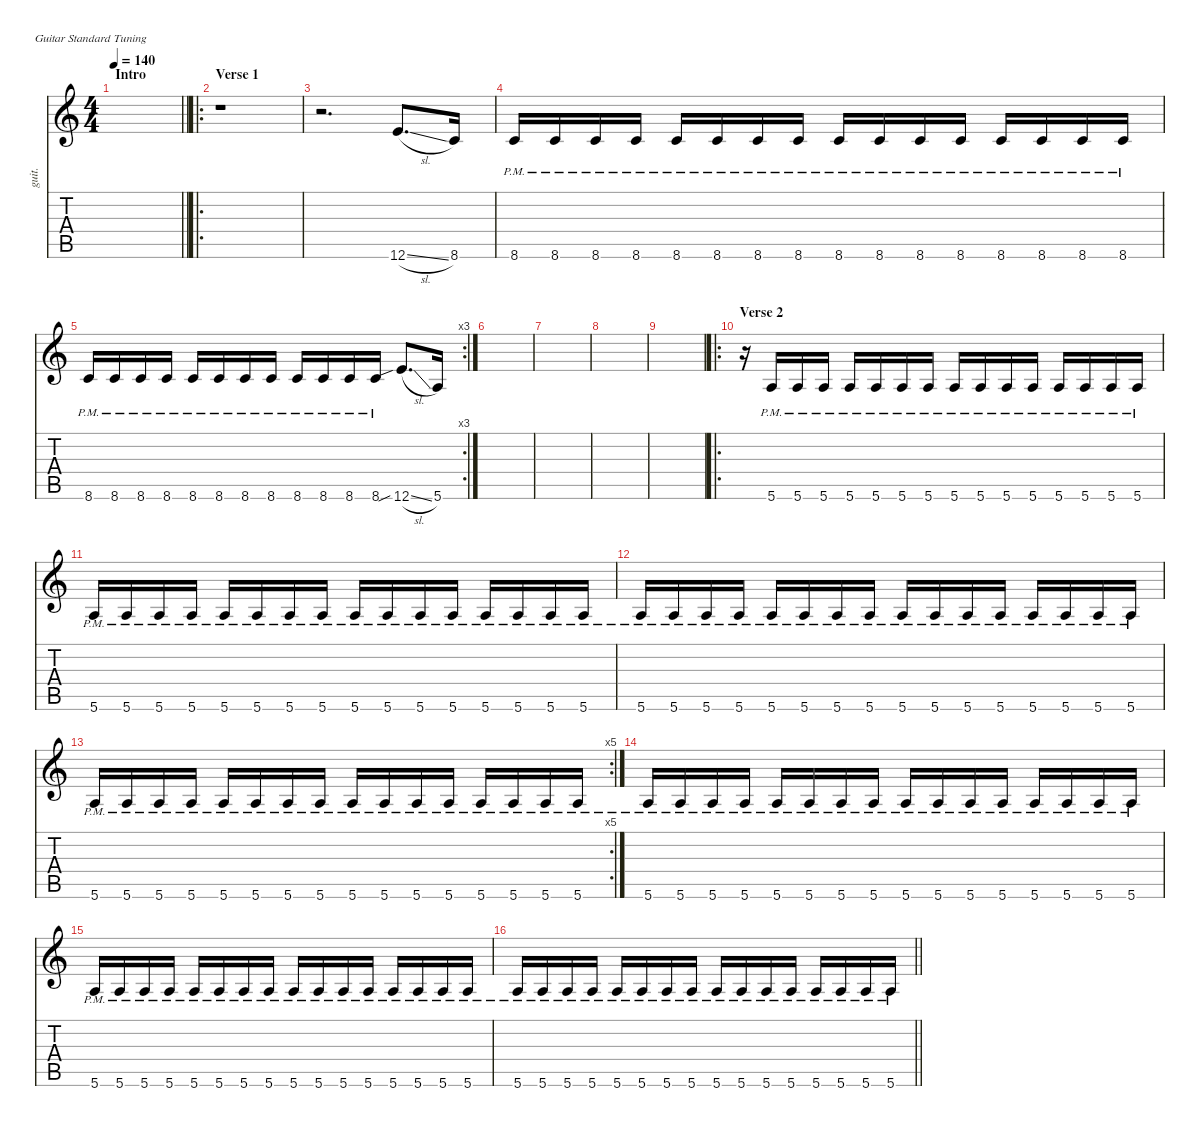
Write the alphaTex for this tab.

\defaultSystemsLayout 4
\hideDynamics
\bracketExtendMode nobrackets
\otherSystemsTrackNameOrientation horizontal
\track ("Guitar1" "guit.") {instrument acousticguitarnylon}
\staff {score tabs}
\tuning (E4 B3 G3 D3 A2 E2)
\ts (4 4)
\beaming (8 2 2 2 2)
\section ("" "Intro")
\ac
\tempo 140
\clef g2
\barLineRight lightlight
\ks aminor
|
\ro
\section ("" "Verse 1")
r.1 |
r.2{d} 12.6{sl}.8{d} 8.6.16 |
8.6{pm}.16 8.6{pm}.16 8.6{pm}.16 8.6{pm}.16 8.6{pm}.16 8.6{pm}.16 8.6{pm}.16 8.6{pm}.16 8.6{pm}.16 8.6{pm}.16 8.6{pm}.16 8.6{pm}.16 8.6{pm}.16 8.6{pm}.16 8.6{pm}.16 8.6{pm}.16 |
\rc 3
8.6{pm}.16 8.6{pm}.16 8.6{pm}.16 8.6{pm}.16 8.6{pm}.16 8.6{pm}.16 8.6{pm}.16 8.6{pm}.16 8.6{pm}.16 8.6{pm}.16 8.6{pm}.16{dy mf} 8.6{pm}.16{dy f} 12.6{sib sl}.8{d} 5.6.16 |
|
|
|
|
\ro
\section ("" "Verse 2")
r.16 5.6{pm}.16{dy mf} 5.6{pm}.16 5.6{pm}.16 5.6{pm}.16 5.6{pm}.16 5.6{pm}.16 5.6{pm}.16 5.6{pm}.16 5.6{pm}.16 5.6{pm}.16 5.6{pm}.16 5.6{pm}.16 5.6{pm}.16 5.6{pm}.16 5.6{pm}.16 |
5.6{pm}.16 5.6{pm}.16 5.6{pm}.16 5.6{pm}.16 5.6{pm}.16 5.6{pm}.16 5.6{pm}.16 5.6{pm}.16 5.6{pm}.16 5.6{pm}.16 5.6{pm}.16 5.6{pm}.16 5.6{pm}.16 5.6{pm}.16 5.6{pm}.16 5.6{pm}.16 |
5.6{pm}.16 5.6{pm}.16 5.6{pm}.16 5.6{pm}.16 5.6{pm}.16 5.6{pm}.16 5.6{pm}.16 5.6{pm}.16 5.6{pm}.16 5.6{pm}.16 5.6{pm}.16 5.6{pm}.16 5.6{pm}.16 5.6{pm}.16 5.6{pm}.16 5.6{pm}.16 |
\rc 5
5.6{pm}.16 5.6{pm}.16 5.6{pm}.16 5.6{pm}.16 5.6{pm}.16 5.6{pm}.16 5.6{pm}.16 5.6{pm}.16 5.6{pm}.16 5.6{pm}.16 5.6{pm}.16 5.6{pm}.16 5.6{pm}.16 5.6{pm}.16 5.6{pm}.16 5.6{pm}.16 |
5.6{pm}.16 5.6{pm}.16 5.6{pm}.16 5.6{pm}.16 5.6{pm}.16 5.6{pm}.16 5.6{pm}.16 5.6{pm}.16 5.6{pm}.16 5.6{pm}.16 5.6{pm}.16 5.6{pm}.16 5.6{pm}.16 5.6{pm}.16 5.6{pm}.16 5.6{pm}.16 |
5.6{pm}.16 5.6{pm}.16 5.6{pm}.16 5.6{pm}.16 5.6{pm}.16 5.6{pm}.16 5.6{pm}.16 5.6{pm}.16 5.6{pm}.16 5.6{pm}.16 5.6{pm}.16 5.6{pm}.16 5.6{pm}.16 5.6{pm}.16 5.6{pm}.16 5.6{pm}.16 |
\barLineRight lightlight
5.6{pm}.16 5.6{pm}.16 5.6{pm}.16 5.6{pm}.16 5.6{pm}.16 5.6{pm}.16 5.6{pm}.16 5.6{pm}.16 5.6{pm}.16 5.6{pm}.16 5.6{pm}.16 5.6{pm}.16 5.6{pm}.16 5.6{pm}.16 5.6{pm}.16 5.6{pm}.16
